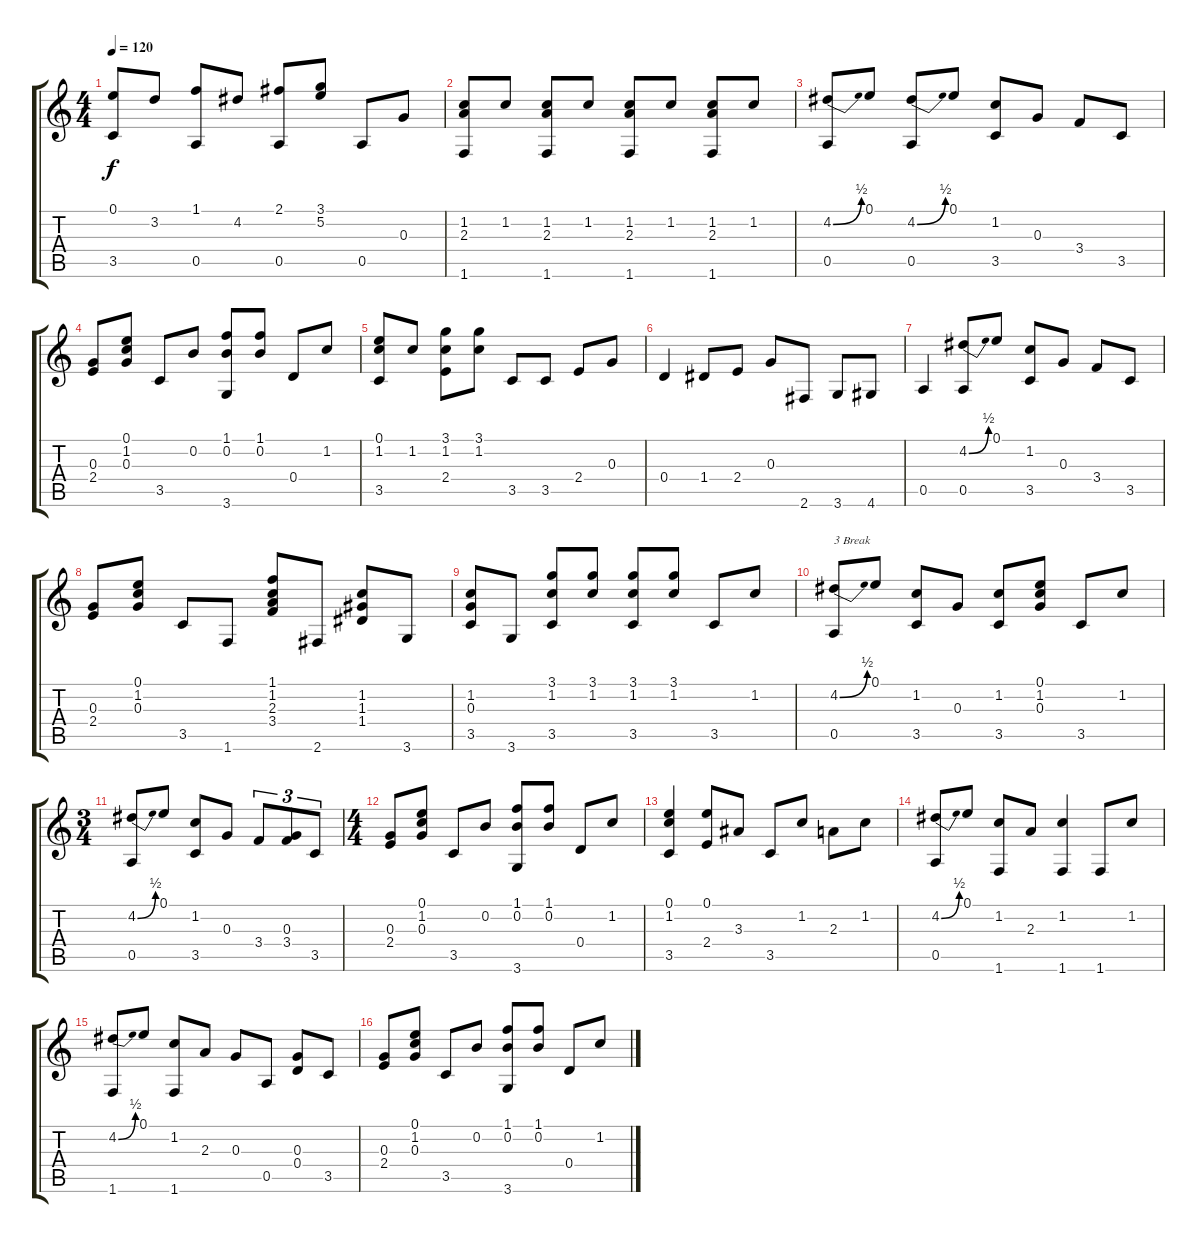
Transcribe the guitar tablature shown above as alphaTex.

\track "" {instrument acousticguitarnylon}
\staff {score tabs}
\tuning (E4 B3 G3 D3 A2 E2) {hide}
\ts (4 4)
\tempo 120
\clef g2
\ks c
(0.1 3.5).8{dy f} 3.2.8 (1.1 0.5).8 4.2.8 (2.1 0.5).8 (3.1 5.2).8 0.5.8 0.3.8 |
(1.2 2.3 1.6).8 1.2.8 (1.2 2.3 1.6).8 1.2.8 (1.2 2.3 1.6).8 1.2.8 (1.2 2.3 1.6).8 1.2.8 |
(4.2{be (bend 0 0 60 2)} 0.5).8 0.1.8 (4.2{be (bend 0 0 60 2)} 0.5).8 0.1.8 (1.2 3.5).8 0.3.8 3.4.8 3.5.8 |
(0.3 2.4).8 (0.1 1.2 0.3).8 3.5.8 0.2.8 (1.1 0.2 3.6).8 (1.1 0.2).8 0.4.8 1.2.8 |
(0.1 1.2 3.5).8 1.2.8 (3.1 1.2 2.4).8 (3.1 1.2).8 3.5.8 3.5.8 2.4.8 0.3.8 |
0.4.4 1.4.8 2.4.8 0.3.8 2.6.8 3.6.8 4.6.8 |
0.5.4 (4.2{be (bend 0 0 60 2)} 0.5).8 0.1.8 (1.2 3.5).8 0.3.8 3.4.8 3.5.8 |
(0.3 2.4).8 (0.1 1.2 0.3).8 3.5.8 1.6.8 (1.1 1.2 2.3 3.4).8 2.6.8 (1.2 1.3 1.4).8 3.6.8 |
(1.2 0.3 3.5).8 3.6.8 (3.1 1.2 3.5).8 (3.1 1.2).8 (3.1 1.2 3.5).8 (3.1 1.2).8 3.5.8 1.2.8 |
(4.2{be (bend 0 0 60 2)} 0.5).8{txt "3 Break"} 0.1.8 (1.2 3.5).8 0.3.8 (1.2 3.5).8 (0.1 1.2 0.3).8 3.5.8 1.2.8 |
\ts (3 4)
(4.2{be (bend 0 0 60 2)} 0.5).8 0.1.8 (1.2 3.5).8 0.3.8 3.4.8{tu (3 2)} (0.3 3.4).8{tu (3 2)} 3.5.8{tu (3 2)} |
\ts (4 4)
(0.3 2.4).8 (0.1 1.2 0.3).8 3.5.8 0.2.8 (1.1 0.2 3.6).8 (1.1 0.2).8 0.4.8 1.2.8 |
(0.1 1.2 3.5).4 (0.1 2.4).8 3.3.8 3.5.8 1.2.8 2.3.8 1.2.8 |
(4.2{be (bend 0 0 60 2)} 0.5).8 0.1.8 (1.2 1.6).8 2.3.8 (1.2 1.6).4 1.6.8 1.2.8 |
(4.2{be (bend 0 0 60 2)} 1.6).8 0.1.8 (1.2 1.6).8 2.3.8 0.3.8 0.5.8 (0.3 0.4).8 3.5.8 |
(0.3 2.4).8 (0.1 1.2 0.3).8 3.5.8 0.2.8 (1.1 0.2 3.6).8 (1.1 0.2).8 0.4.8 1.2.8
